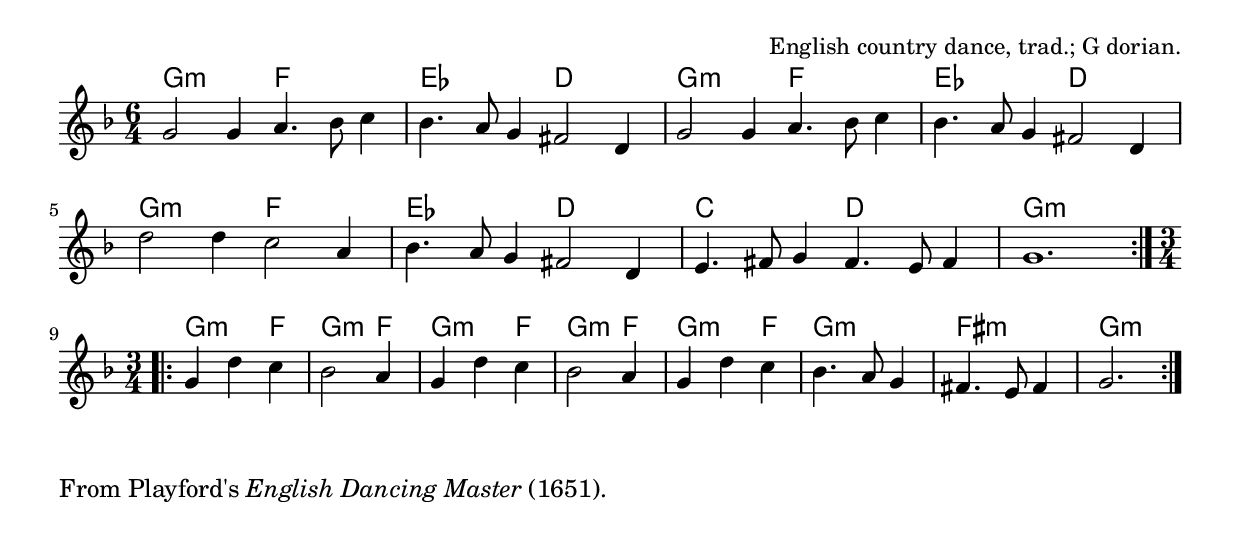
\version "2.18.2"
\include "util.ly"

\tocItem \markup "Jenny Pluck Pears"

\score {
  <<
    \relative g' {
      \time 6/4
      \key g \dorian

      \repeat volta 2 {
        g2 g4 a4. bes8 c4 |
        bes4. a8 g4 fis2 d4 |
        g2 g4 a4. bes8 c4 |
        bes4. a8 g4 fis2 d4 |

        d'2 d4 c2 a4 |
        bes4. a8 g4 fis2 d4 |
        e4. fis8 g4 fis4. e8 fis4 |
        g1. |
      }
      \break

      \time 3/2
      \repeat volta 2 {
        g4 d' c |
        bes2 a4 |
        g4 d' c |
        bes2 a4 |
        g4 d' c |
        bes4. a8 g4 |
        fis4. e8 fis4 |
        g2. |
      }
    }

    \chords {
      \time 6/4

      \repeat volta 2 {
        g2.:m f2. |
        ees2. d2. |
        g2.:m f2. |
        ees2. d2. |

        g2.:m f2. |
        ees2. d2. |
        c2. d2. |
        g1.:m
      }

      \time 3/4
      \repeat volta 2 {
        g2:m f4 | g2:m f4 | g2:m f4 | g2:m f4 |
        g2:m f4 | g2.:m | fis2.:m | g2.:m |
      }
    }
  >>

  \header {
    title = "Jenny Pluck Pears"
    opus = "English country dance, trad.; G dorian."
  }
  \layout{indent = 0}
  \midi{\tempo 4=200}
}

\markuplist{
  \paragraph{
    From Playford's \italic{English Dancing Master} (1651).
  }
}
